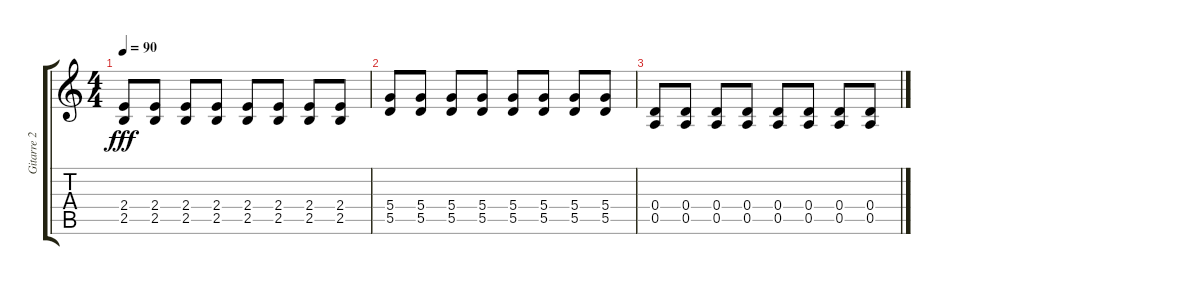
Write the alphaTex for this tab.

\track ("Gitarre 2 Distortion" "Gitarre 2 ") {instrument distortionguitar}
\staff {score tabs}
\tuning (E4 B3 G3 D3 A2 E2) {hide}
\ts (4 4)
\tempo 90
\clef g2
\ks c
(2.4 2.5).8{dy fff} (2.4 2.5).8 (2.4 2.5).8 (2.4 2.5).8 (2.4 2.5).8 (2.4 2.5).8 (2.4 2.5).8 (2.4 2.5).8 |
(5.4 5.5).8 (5.4 5.5).8 (5.4 5.5).8 (5.4 5.5).8 (5.4 5.5).8 (5.4 5.5).8 (5.4 5.5).8 (5.4 5.5).8 |
(0.4 0.5).8 (0.4 0.5).8 (0.4 0.5).8 (0.4 0.5).8 (0.4 0.5).8 (0.4 0.5).8 (0.4 0.5).8 (0.4 0.5).8
